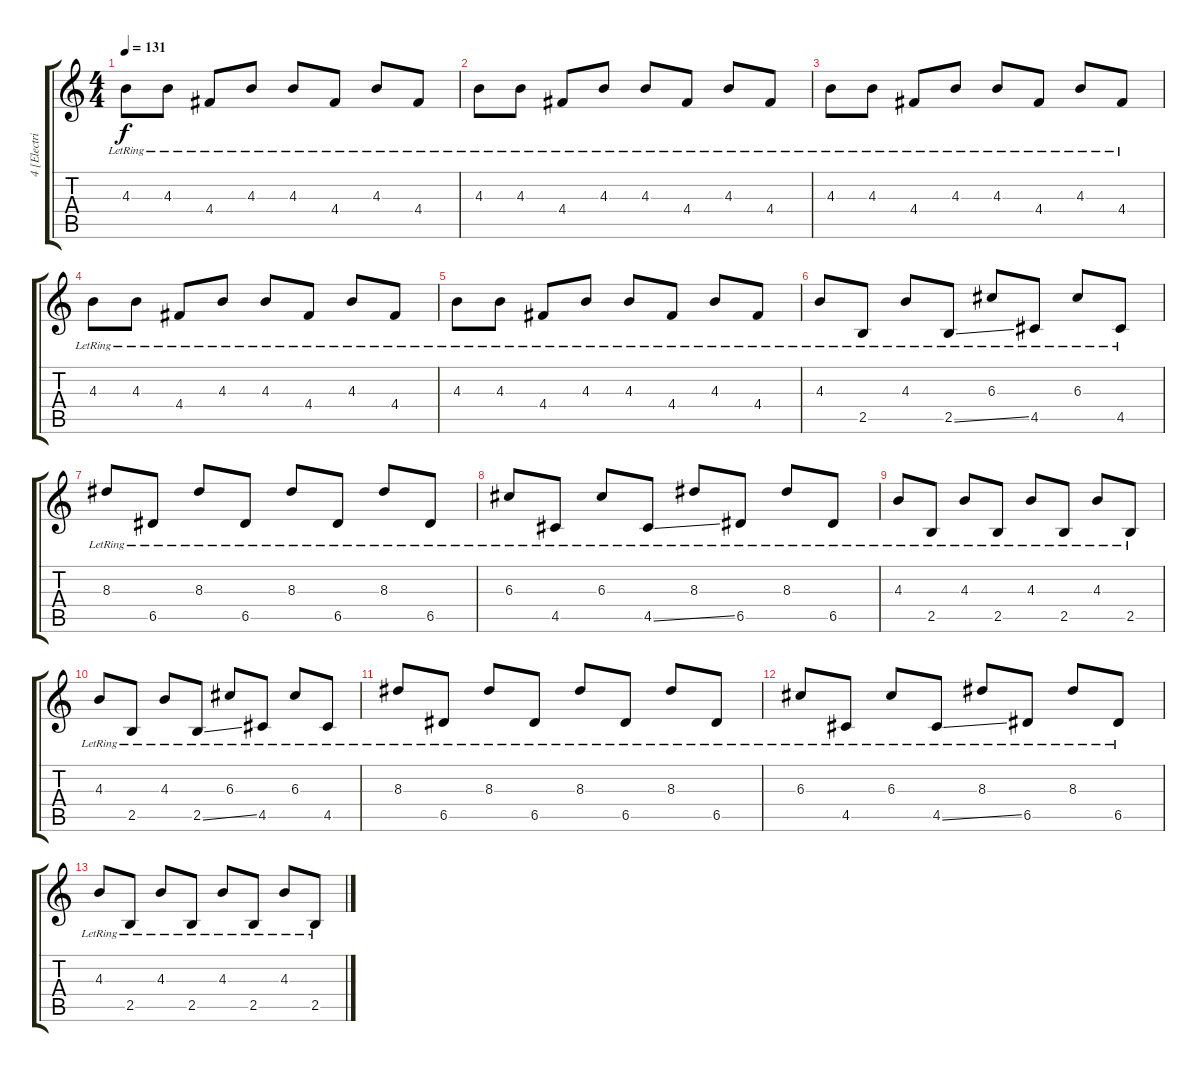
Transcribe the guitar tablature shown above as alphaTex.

\track ("4 [Electric - Oc. Dist]]" "4 [Electri") {instrument electricguitarclean}
\staff {score tabs}
\tuning (E4 B3 G3 D3 A2 E2) {hide}
\ts (4 4)
\tempo 131
\clef g2
\ks c
4.3{lr}.8{dy f} 4.3{lr}.8 4.4{lr}.8 4.3{lr}.8 4.3{lr}.8 4.4{lr}.8 4.3{lr}.8 4.4{lr}.8 |
4.3{lr}.8{volume 13} 4.3{lr}.8 4.4{lr}.8 4.3{lr}.8 4.3{lr}.8 4.4{lr}.8 4.3{lr}.8 4.4{lr}.8 |
4.3{lr}.8 4.3{lr}.8 4.4{lr}.8 4.3{lr}.8 4.3{lr}.8 4.4{lr}.8 4.3{lr}.8 4.4{lr}.8 |
4.3{lr}.8 4.3{lr}.8 4.4{lr}.8 4.3{lr}.8 4.3{lr}.8 4.4{lr}.8 4.3{lr}.8 4.4{lr}.8 |
4.3{lr}.8 4.3{lr}.8 4.4{lr}.8 4.3{lr}.8 4.3{lr}.8 4.4{lr}.8 4.3{lr}.8 4.4{lr}.8 |
4.3{lr}.8 2.5{lr}.8 4.3{lr}.8 2.5{ss lr}.8 6.3{lr}.8 4.5{lr}.8 6.3{lr}.8 4.5{lr}.8 |
8.3{lr}.8 6.5{lr}.8 8.3{lr}.8 6.5{lr}.8 8.3{lr}.8 6.5{lr}.8 8.3{lr}.8 6.5{lr}.8 |
6.3{lr}.8 4.5{lr}.8 6.3{lr}.8 4.5{ss lr}.8 8.3{lr}.8 6.5{lr}.8 8.3{lr}.8 6.5{lr}.8 |
4.3{lr}.8 2.5{lr}.8 4.3{lr}.8 2.5{lr}.8 4.3{lr}.8 2.5{lr}.8 4.3{lr}.8 2.5{lr}.8 |
4.3{lr}.8 2.5{lr}.8 4.3{lr}.8 2.5{ss lr}.8 6.3{lr}.8 4.5{lr}.8 6.3{lr}.8 4.5{lr}.8 |
8.3{lr}.8 6.5{lr}.8 8.3{lr}.8 6.5{lr}.8 8.3{lr}.8 6.5{lr}.8 8.3{lr}.8 6.5{lr}.8 |
6.3{lr}.8 4.5{lr}.8 6.3{lr}.8 4.5{ss lr}.8 8.3{lr}.8 6.5{lr}.8 8.3{lr}.8 6.5{lr}.8 |
4.3{lr}.8 2.5{lr}.8 4.3{lr}.8 2.5{lr}.8 4.3{lr}.8 2.5{lr}.8 4.3{lr}.8 2.5{lr}.8
